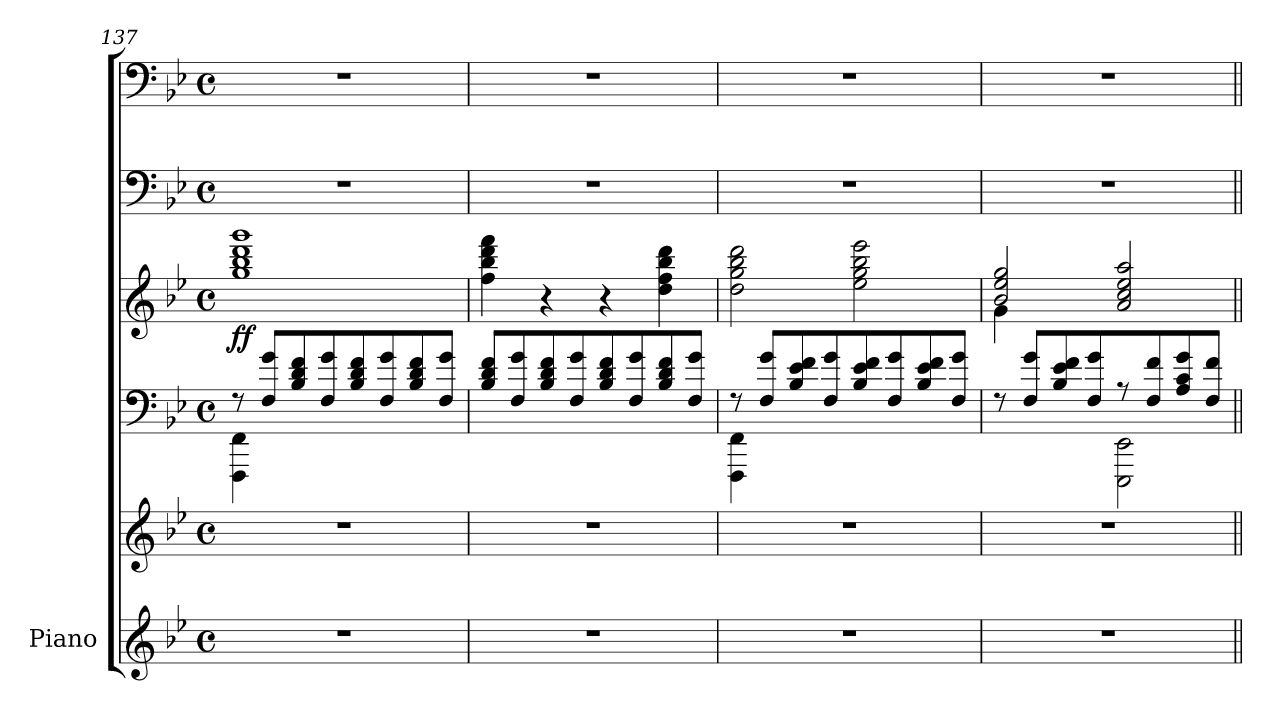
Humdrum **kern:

**kern	**kern	**kern	**kern	**kern	**kern	**dynam
*part1	*part1	*part1	*part1	*part1	*part1	*part1
*staff6	*staff5	*staff4	*staff3	*staff2	*staff1	*staff1/2/3/4/5/6
*I"Piano	*	*	*	*	*	*
*I'Pno.	*	*	*	*	*	*
!!LO:LB:g=z
*clefG2	*clefG2	*clefF4	*clefG2	*clefF4	*clefF4	*
*k[b-e-]	*k[b-e-]	*k[b-e-]	*k[b-e-]	*k[b-e-]	*k[b-e-]	*
*M4/4	*M4/4	*M4/4	*M4/4	*M4/4	*M4/4	*
*met(c)	*met(c)	*met(c)	*met(c)	*met(c)	*met(c)	*
=137	=137	=137	=137	=137	=137	=137
*	*	*^	*	*	*	*
!	!	!	!	!	!	!	!LO:DY:b=3
1r	1r	8rF	4FFF\ 4FF\	1gg 1bb- 1ddd 1ggg	1r	1r	ff
.	.	8F/ 8g/L	.	.	.	.	.
.	.	8B-/ 8d/ 8f/	4ryy	.	.	.	.
.	.	8F/ 8g/	.	.	.	.	.
.	.	8B-/ 8d/ 8f/	2ryy	.	.	.	.
.	.	8F/ 8g/	.	.	.	.	.
.	.	8B-/ 8d/ 8f/	.	.	.	.	.
.	.	8F/ 8g/J	.	.	.	.	.
*	*	*v	*v	*	*	*	*
=138	=138	=138	=138	=138	=138	=138
1r	1r	8B-/ 8d/ 8f/L	4ff\ 4bb-\ 4ddd\ 4fff\	1r	1r	.
.	.	8F/ 8g/	.	.	.	.
.	.	8B-/ 8d/ 8f/	4r	.	.	.
.	.	8F/ 8g/	.	.	.	.
.	.	8B-/ 8d/ 8f/	4r	.	.	.
.	.	8F/ 8g/	.	.	.	.
.	.	8B-/ 8d/ 8f/	4dd\ 4ff\ 4bb-\ 4ddd\	.	.	.
.	.	8F/ 8g/J	.	.	.	.
=139	=139	=139	=139	=139	=139	=139
*	*	*	*	*	*MM160	*
*	*	*^	*	*	*	*
1r	1r	8rF	4FFF\ 4FF\	2dd\ 2gg\ 2bb-\ 2ddd\	1r	1r	.
.	.	8F/ 8g/L	.	.	.	.	.
.	.	8B-/ 8e-/ 8f/	4ryy	.	.	.	.
.	.	8F/ 8g/	.	.	.	.	.
.	.	8B-/ 8e-/ 8f/	2ryy	2ee-\ 2gg\ 2bb-\ 2eee-\	.	.	.
.	.	8F/ 8g/	.	.	.	.	.
.	.	8B-/ 8e-/ 8f/	.	.	.	.	.
.	.	8F/ 8g/J	.	.	.	.	.
=140	=140	=140	=140	=140	=140	=140	=140
*	*	*	*	*	*	*MM140	*
*	*	*	*	*^	*	*	*
1r	1r	8rF	2ryy	4g:\	2b-/ 2ee-/ 2gg/	1r	1r	.
.	.	8F/ 8g/L	.	.	.	.	.	.
.	.	8B-/ 8e-/ 8f/	.	4ryy	.	.	.	.
.	.	8F/ 8g/	.	.	.	.	.	.
.	.	8r	2EEE-\ 2EE-\	2ryy	2a/ 2cc/ 2ee-/ 2aa/	.	.	.
.	.	8F/ 8f/	.	.	.	.	.	.
.	.	8A/ 8c/ 8g/	.	.	.	.	.	.
.	.	8F/ 8f/J	.	.	.	.	.	.
*	*	*v	*v	*	*	*	*	*
*	*	*	*v	*v	*	*	*
=||	=||	=||	=||	=||	=||	=||
*-	*-	*-	*-	*-	*-	*-
